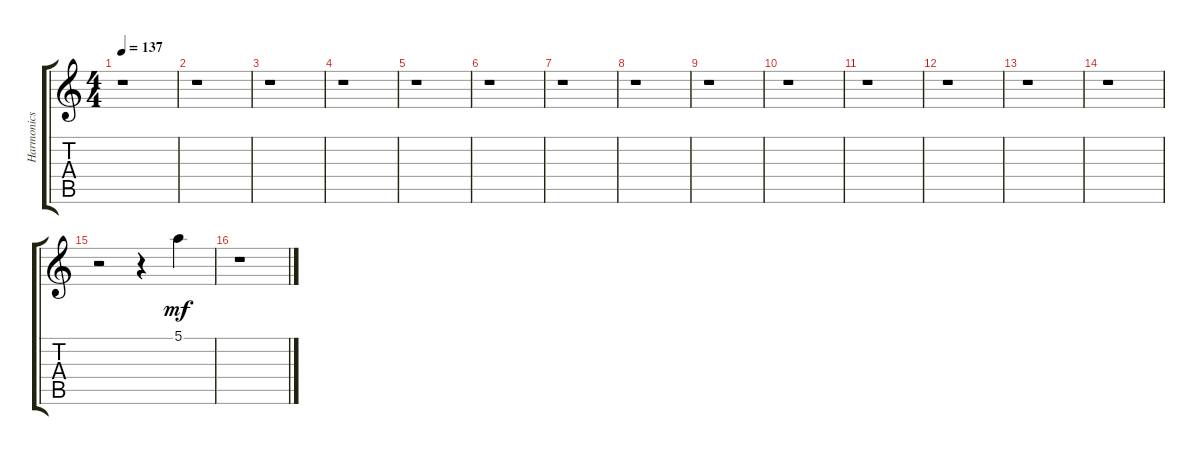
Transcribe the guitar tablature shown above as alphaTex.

\track ("Harmonics" "Harmonics") {instrument guitarharmonics}
\staff {score tabs}
\tuning (E4 B3 G3 D3 A2 E2) {hide}
\ts (4 4)
\tempo 137
\clef g2
\ks c
r.1{dy fff} |
r.1 |
r.1 |
r.1 |
r.1 |
r.1 |
r.1 |
r.1 |
r.1 |
r.1 |
r.1 |
r.1 |
r.1 |
r.1 |
r.2 r.4 5.1.4{dy mf} |
r.1
